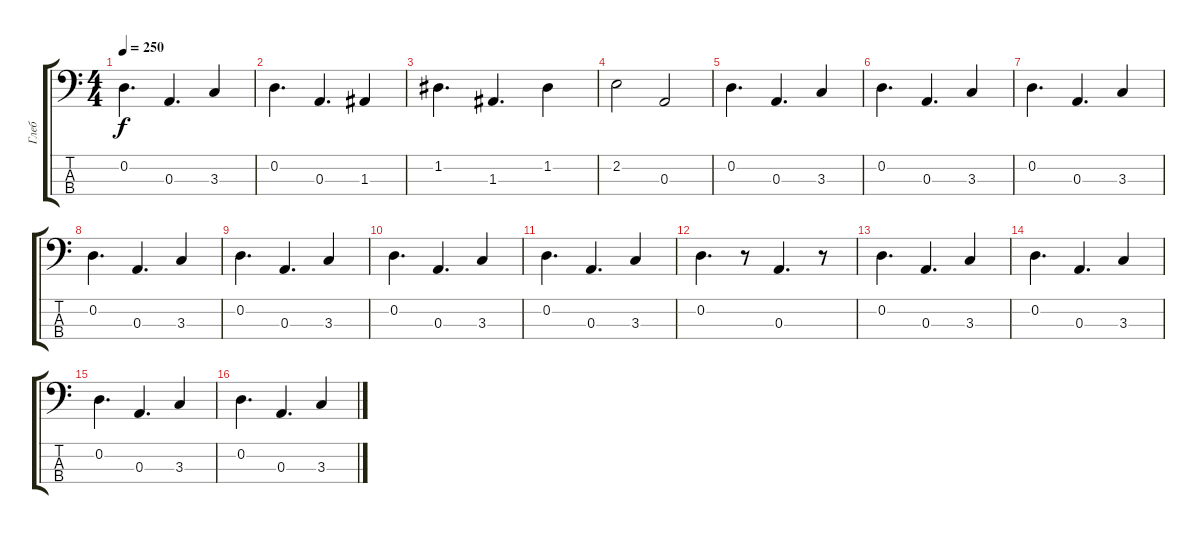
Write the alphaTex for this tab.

\track ("Глеб" "Глеб") {instrument electricbasspick}
\staff {score tabs}
\tuning (G2 D2 A1 E1) {hide}
\ts (4 4)
\tempo 250
\clef f4
\ks c
0.2.4{d dy f} 0.3.4{d} 3.3.4 |
0.2.4{d} 0.3.4{d} 1.3.4 |
1.2.4{d} 1.3.4{d} 1.2.4 |
2.2.2 0.3.2 |
0.2.4{d} 0.3.4{d} 3.3.4 |
0.2.4{d} 0.3.4{d} 3.3.4 |
0.2.4{d} 0.3.4{d} 3.3.4 |
0.2.4{d} 0.3.4{d} 3.3.4 |
0.2.4{d} 0.3.4{d} 3.3.4 |
0.2.4{d} 0.3.4{d} 3.3.4 |
0.2.4{d} 0.3.4{d} 3.3.4 |
0.2.4{d} r.8 0.3.4{d} r.8 |
0.2.4{d} 0.3.4{d} 3.3.4 |
0.2.4{d} 0.3.4{d} 3.3.4 |
0.2.4{d} 0.3.4{d} 3.3.4 |
0.2.4{d} 0.3.4{d} 3.3.4
